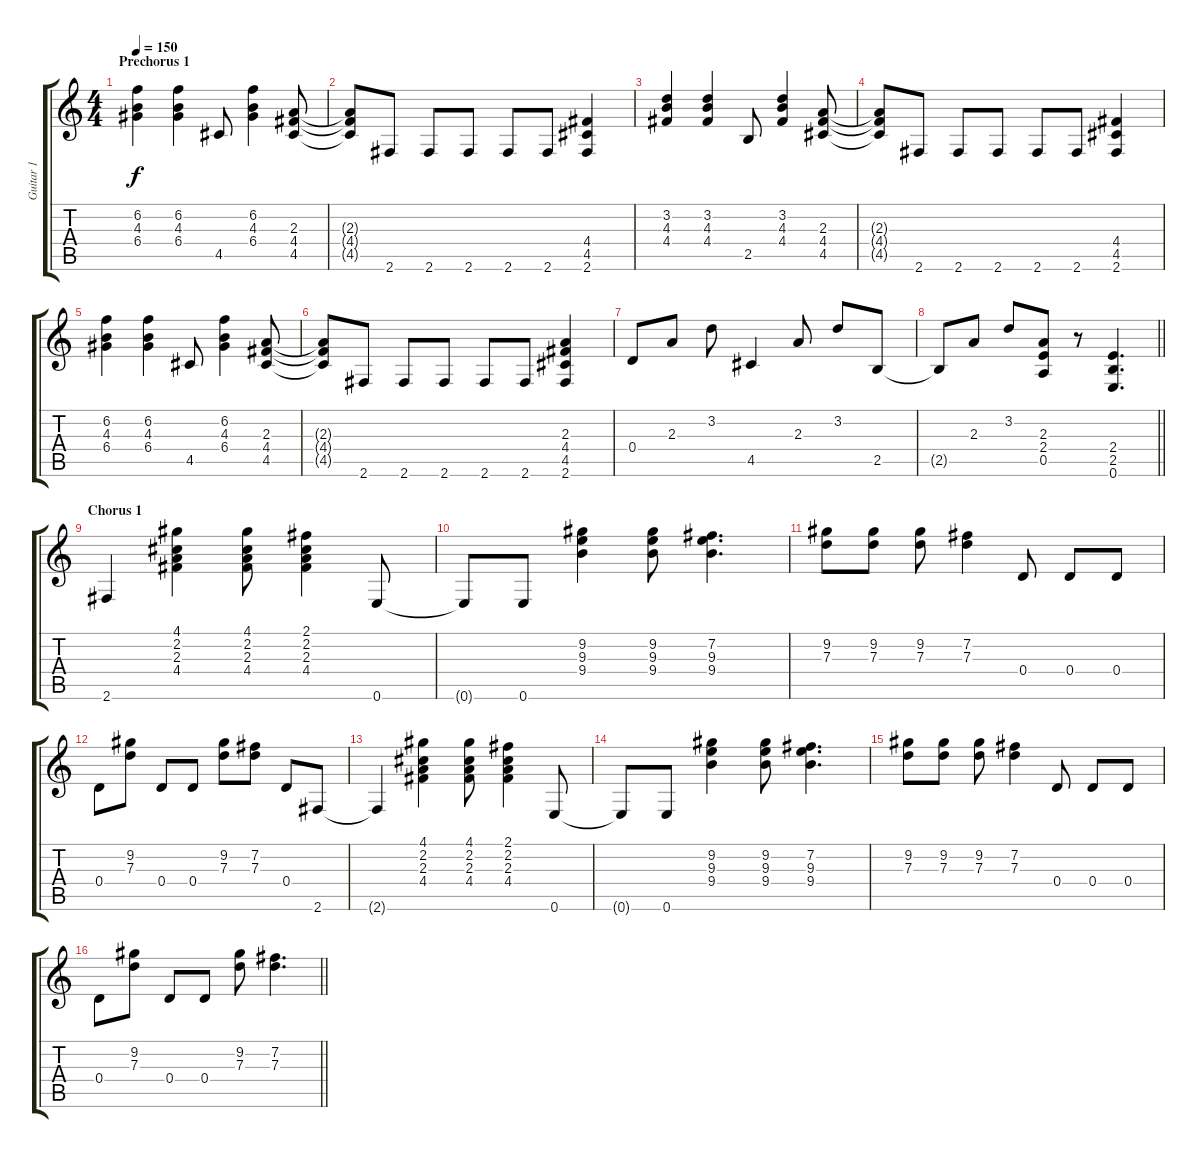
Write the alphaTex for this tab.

\track ("Guitar 1" "Guitar 1") {instrument overdrivenguitar}
\staff {score tabs}
\tuning (E4 B3 G3 D3 A2 E2) {hide}
\ts (4 4)
\section ("" "Prechorus 1")
\tempo 150
\clef g2
\ks c
(6.2 4.3 6.4).4{dy f} (6.2 4.3 6.4).4 4.5.8 (6.2 4.3 6.4).4 (2.3 4.4 4.5).8 |
(2.3{t} 4.4{t} 4.5{t}).8 2.6.8 2.6.8 2.6.8 2.6.8 2.6.8 (4.4 4.5 2.6).4 |
(3.2 4.3 4.4).4 (3.2 4.3 4.4).4 2.5.8 (3.2 4.3 4.4).4 (2.3 4.4 4.5).8 |
(2.3{t} 4.4{t} 4.5{t}).8 2.6.8 2.6.8 2.6.8 2.6.8 2.6.8 (4.4 4.5 2.6).4 |
(6.2 4.3 6.4).4 (6.2 4.3 6.4).4 4.5.8 (6.2 4.3 6.4).4 (2.3 4.4 4.5).8 |
(2.3{t} 4.4{t} 4.5{t}).8 2.6.8 2.6.8 2.6.8 2.6.8 2.6.8 (2.3 4.4 4.5 2.6).4 |
0.4.8 2.3.8 3.2.8 4.5.4 2.3.8 3.2.8 2.5.8 |
\barLineRight lightlight
2.5{t}.8 2.3.8 3.2.8 (2.3 2.4 0.5).8 r.8 (2.4 2.5 0.6).4{d} |
\section ("" "Chorus 1")
2.6.4 (4.1 2.2 2.3 4.4).4 (4.1 2.2 2.3 4.4).8 (2.1 2.2 2.3 4.4).4 0.6.8 |
0.6{t}.8 0.6.8 (9.2 9.3 9.4).4 (9.2 9.3 9.4).8 (7.2 9.3 9.4).4{d} |
(9.2 7.3).8 (9.2 7.3).8 (9.2 7.3).8 (7.2 7.3).4 0.4.8 0.4.8 0.4.8 |
0.4.8 (9.2 7.3).8 0.4.8 0.4.8 (9.2 7.3).8 (7.2 7.3).8 0.4.8 2.6.8 |
2.6{t}.4 (4.1 2.2 2.3 4.4).4 (4.1 2.2 2.3 4.4).8 (2.1 2.2 2.3 4.4).4 0.6.8 |
0.6{t}.8 0.6.8 (9.2 9.3 9.4).4 (9.2 9.3 9.4).8 (7.2 9.3 9.4).4{d} |
(9.2 7.3).8 (9.2 7.3).8 (9.2 7.3).8 (7.2 7.3).4 0.4.8 0.4.8 0.4.8 |
\barLineRight lightlight
0.4.8 (9.2 7.3).8 0.4.8 0.4.8 (9.2 7.3).8 (7.2 7.3).4{d}
